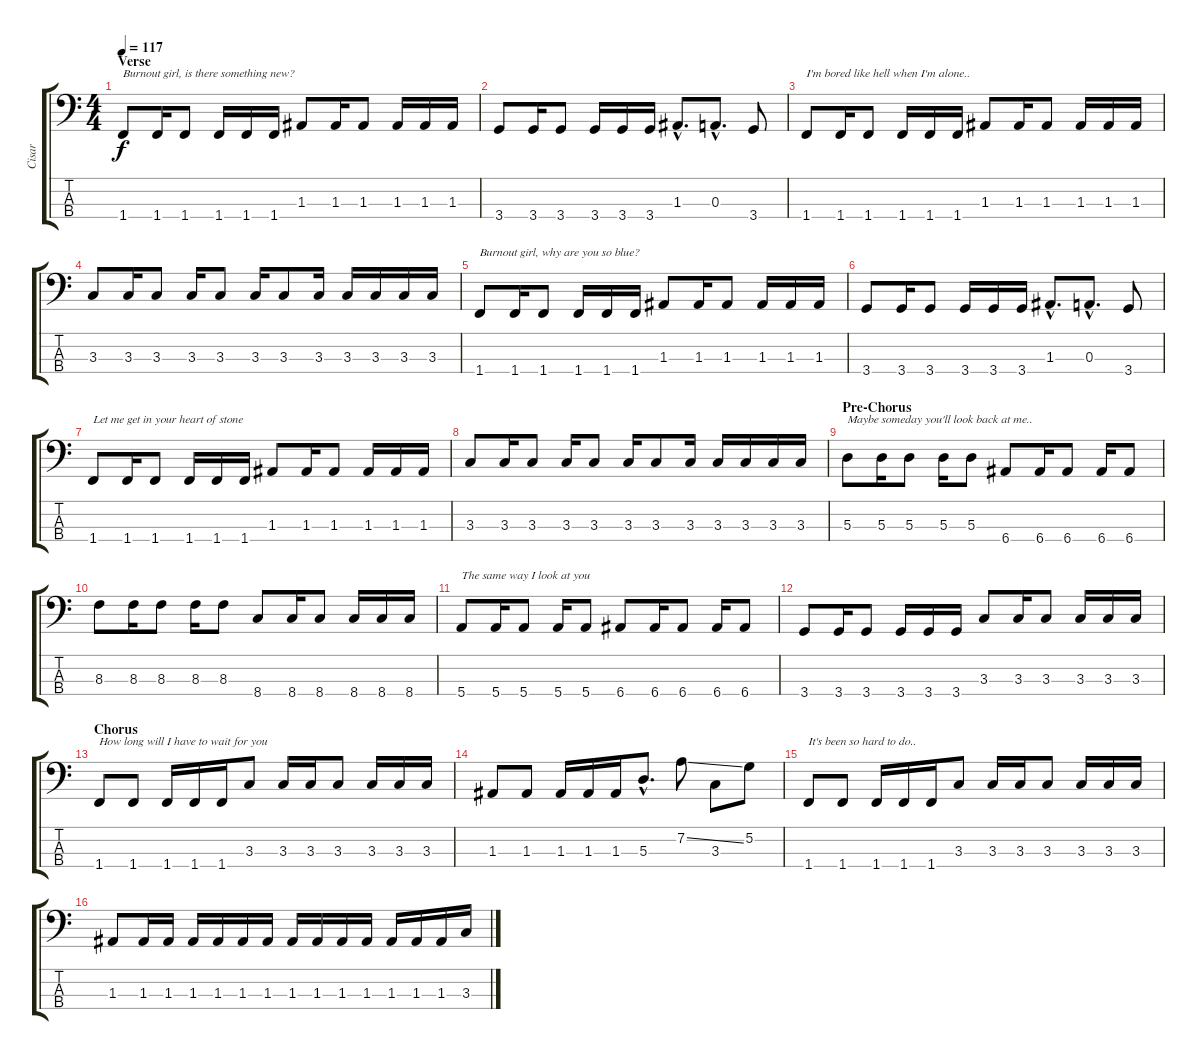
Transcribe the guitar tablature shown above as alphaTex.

\track ("Cisar" "Cisar") {instrument electricbasspick}
\staff {score tabs}
\tuning (G2 D2 A1 E1) {hide}
\ts (4 4)
\section ("" "Verse")
\tempo 117
\clef f4
\ks c
1.4.8{txt "Burnout girl, is there something new?" dy f} 1.4.16 1.4.8 1.4.16 1.4.16 1.4.16 1.3.8 1.3.16 1.3.8 1.3.16 1.3.16 1.3.16 |
3.4.8 3.4.16 3.4.8 3.4.16 3.4.16 3.4.16 1.3{hac}.8{d} 0.3{hac}.8{d} 3.4.8 |
1.4.8{txt "I'm bored like hell when I'm alone.."} 1.4.16 1.4.8 1.4.16 1.4.16 1.4.16 1.3.8 1.3.16 1.3.8 1.3.16 1.3.16 1.3.16 |
3.3.8 3.3.16 3.3.8 3.3.16 3.3.8 3.3.16 3.3.8 3.3.16 3.3.16 3.3.16 3.3.16 3.3.16 |
1.4.8{txt "Burnout girl, why are you so blue?"} 1.4.16 1.4.8 1.4.16 1.4.16 1.4.16 1.3.8 1.3.16 1.3.8 1.3.16 1.3.16 1.3.16 |
3.4.8 3.4.16 3.4.8 3.4.16 3.4.16 3.4.16 1.3{hac}.8{d} 0.3{hac}.8{d} 3.4.8 |
1.4.8{txt "Let me get in your heart of stone"} 1.4.16 1.4.8 1.4.16 1.4.16 1.4.16 1.3.8 1.3.16 1.3.8 1.3.16 1.3.16 1.3.16 |
3.3.8 3.3.16 3.3.8 3.3.16 3.3.8 3.3.16 3.3.8 3.3.16 3.3.16 3.3.16 3.3.16 3.3.16 |
\section ("" "Pre-Chorus")
5.3.8{txt "Maybe someday you'll look back at me.."} 5.3.16 5.3.8 5.3.16 5.3.8 6.4.8 6.4.16 6.4.8 6.4.16 6.4.8 |
8.3.8 8.3.16 8.3.8 8.3.16 8.3.8 8.4.8 8.4.16 8.4.8 8.4.16 8.4.16 8.4.16 |
5.4.8{txt "The same way I look at you"} 5.4.16 5.4.8 5.4.16 5.4.8 6.4.8 6.4.16 6.4.8 6.4.16 6.4.8 |
3.4.8 3.4.16 3.4.8 3.4.16 3.4.16 3.4.16 3.3.8 3.3.16 3.3.8 3.3.16 3.3.16 3.3.16 |
\section ("" "Chorus")
1.4.8{txt "How long will I have to wait for you"} 1.4.8 1.4.16 1.4.16 1.4.16 3.3.8 3.3.16 3.3.16 3.3.8 3.3.16 3.3.16 3.3.16 |
1.3.8 1.3.8 1.3.16 1.3.16 1.3.16 5.3{hac}.8{d} 7.2{ss}.8 3.3.8 5.2.8 |
1.4.8{txt "It's been so hard to do.."} 1.4.8 1.4.16 1.4.16 1.4.16 3.3.8 3.3.16 3.3.16 3.3.8 3.3.16 3.3.16 3.3.16 |
1.3.8 1.3.16 1.3.16 1.3.16 1.3.16 1.3.16 1.3.16 1.3.16 1.3.16 1.3.16 1.3.16 1.3.16 1.3.16 1.3.16 3.3.16
